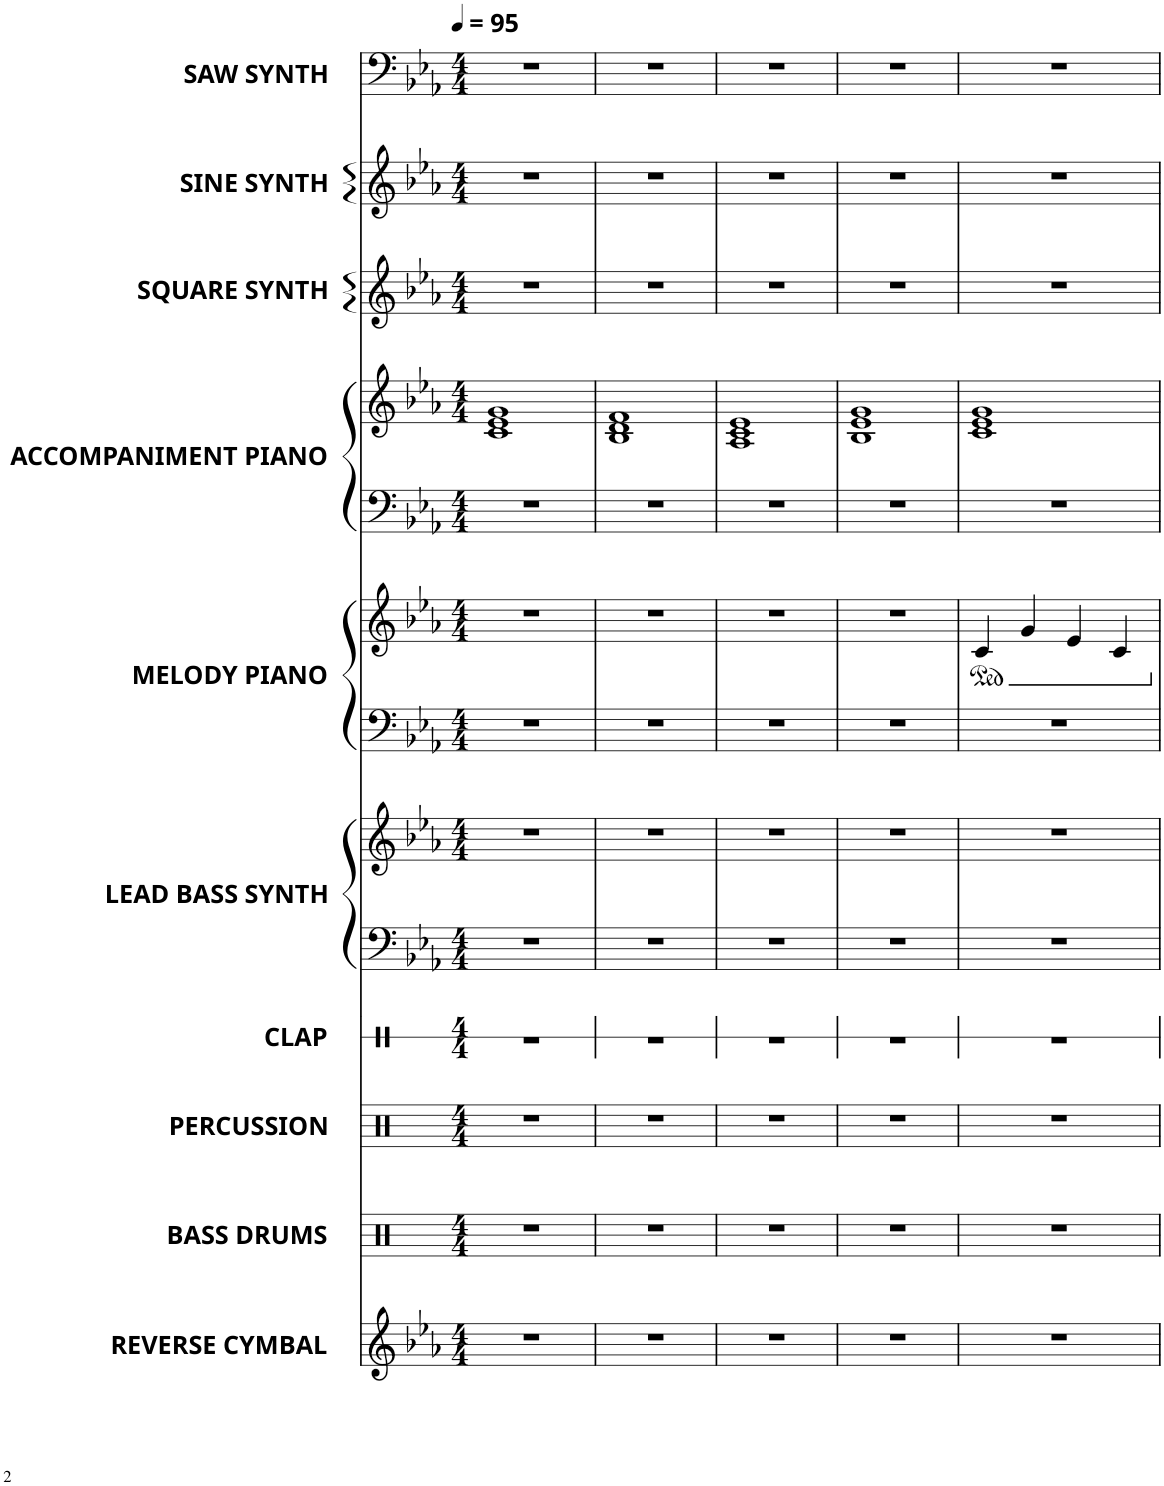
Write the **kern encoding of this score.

**kern	**kern	**kern	**kern	**kern	**kern	**kern	**kern	**kern	**kern	**kern	**kern	**kern
*part10	*part9	*part8	*part7	*part6	*part6	*part5	*part5	*part4	*part4	*part3	*part2	*part1
*staff13	*staff12	*staff11	*staff10	*staff9	*staff8	*staff7	*staff6	*staff5	*staff4	*staff3	*staff2	*staff1
*I"REVERSE CYMBAL	*I"BASS DRUMS	*I"PERCUSSION	*I"CLAP	*I"LEAD BASS SYNTH	*	*I"MELODY PIANO	*	*I"ACCOMPANIMENT PIANO	*	*I"SQUARE SYNTH	*I"SINE SYNTH	*I"SAW SYNTH
*	*I'B.D.	*	*	*I'Synth.	*	*I'Pno.	*	*I'Pno.	*	*I'Synth.	*I'Synth.	*I'Synth.
*	*	*	*stria1	*	*	*	*	*	*	*	*	*
*clefG2	*clefX	*clefX	*clefX	*clefF4	*clefG2	*clefF4	*clefG2	*clefF4	*clefG2	*clefG2	*clefG2	*clefF4
*Trd-14c-24	*	*	*	*	*	*	*	*	*	*	*	*
*k[b-e-a-]	*k[]	*k[]	*k[]	*k[b-e-a-]	*k[b-e-a-]	*k[b-e-a-]	*k[b-e-a-]	*k[b-e-a-]	*k[b-e-a-]	*k[b-e-a-]	*k[b-e-a-]	*k[b-e-a-]
*M4/4	*M4/4	*M4/4	*M4/4	*M4/4	*M4/4	*M4/4	*M4/4	*M4/4	*M4/4	*M4/4	*M4/4	*M4/4
*MM95	*MM95	*MM95	*MM95	*MM95	*MM95	*MM95	*MM95	*MM95	*MM95	*MM95	*MM95	*MM95
=1	=1	=1	=1	=1	=1	=1	=1	=1	=1	=1	=1	=1
1r	1r	1r	1r	1r	1r	1r	1r	1r	1c 1e- 1g	1r	1r	1r
=2	=2	=2	=2	=2	=2	=2	=2	=2	=2	=2	=2	=2
1r	1r	1r	1r	1r	1r	1r	1r	1r	1B- 1d 1f	1r	1r	1r
=3	=3	=3	=3	=3	=3	=3	=3	=3	=3	=3	=3	=3
1r	1r	1r	1r	1r	1r	1r	1r	1r	1A- 1c 1e-	1r	1r	1r
=4	=4	=4	=4	=4	=4	=4	=4	=4	=4	=4	=4	=4
1r	1r	1r	1r	1r	1r	1r	1r	1r	1B- 1e- 1g	1r	1r	1r
=5	=5	=5	=5	=5	=5	=5	=5	=5	=5	=5	=5	=5
*	*	*	*	*	*	*	*ped	*	*	*	*	*
1r	1r	1r	1r	1r	1r	1r	4c/	1r	1c 1e- 1g	1r	1r	1r
.	.	.	.	.	.	.	4g/	.	.	.	.	.
.	.	.	.	.	.	.	4e-/	.	.	.	.	.
.	.	.	.	.	.	.	4c/	.	.	.	.	.
*	*	*	*	*	*	*	*Xped	*	*	*	*	*
=	=	=	=	=	=	=	=	=	=	=	=	=
*-	*-	*-	*-	*-	*-	*-	*-	*-	*-	*-	*-	*-
